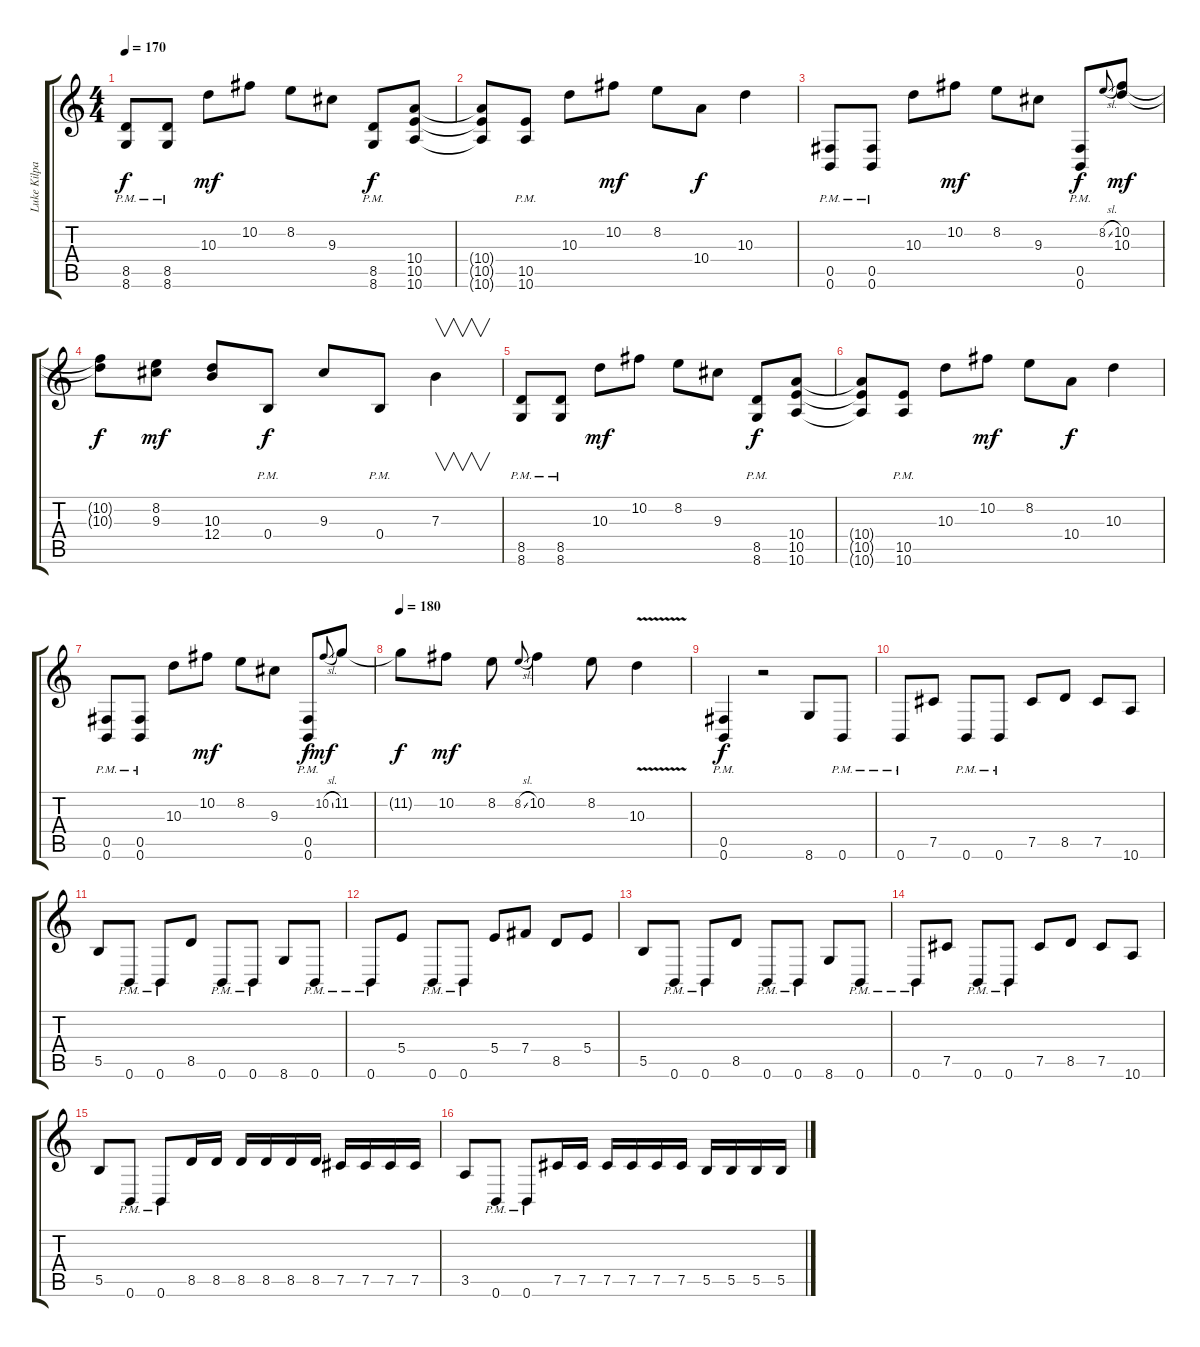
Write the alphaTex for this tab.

\track ("Luke Kilpatrick" "Luke Kilpa") {instrument distortionguitar}
\staff {score tabs}
\tuning (Db4 Ab3 E3 B2 Gb2 B1) {hide}
\ts (4 4)
\tempo 170
\clef g2
\ks c
(8.5{pm} 8.6{pm}).8{dy f} (8.5{pm} 8.6{pm}).8 10.3.8{dy mf} 10.2.8 8.2.8 9.3.8 (8.5{pm} 8.6{pm}).8{dy f} (10.4 10.5 10.6).8 |
(10.4{t} 10.5{t} 10.6{t}).8 (10.5{pm} 10.6{pm}).8 10.3.8 10.2.8{dy mf} 8.2.8 10.4.8{dy f} 10.3.4 |
(0.5{pm} 0.6{pm}).8 (0.5{pm} 0.6{pm}).8 10.3.8 10.2.8{dy mf} 8.2.8 9.3.8 (0.5{pm} 0.6{pm}).8{dy f} 8.2{sl}.8{gr onbeat} (10.2 10.3).8{dy mf} |
(10.2{t} 10.3{t}).8{dy f} (8.2 9.3).8{dy mf} (10.3 12.4).8 0.4{pm}.8{dy f} 9.3.8 0.4{pm}.8 7.3.4{v} |
(8.5{pm} 8.6{pm}).8 (8.5{pm} 8.6{pm}).8 10.3.8{dy mf} 10.2.8 8.2.8 9.3.8 (8.5{pm} 8.6{pm}).8{dy f} (10.4 10.5 10.6).8 |
(10.4{t} 10.5{t} 10.6{t}).8 (10.5{pm} 10.6{pm}).8 10.3.8 10.2.8{dy mf} 8.2.8 10.4.8{dy f} 10.3.4 |
(0.5{pm} 0.6{pm}).8 (0.5{pm} 0.6{pm}).8 10.3.8 10.2.8{dy mf} 8.2.8 9.3.8 (0.5{pm} 0.6{pm}).8{dy f} 10.2{sl}.8{gr onbeat dy mf} 11.2.8 |
\tempo 180
11.2{t}.8{dy f} 10.2.8{dy mf} 8.2.8 8.2{sl}.8{gr onbeat} 10.2.4 8.2.8 10.3{v}.4 |
(0.5{pm} 0.6{pm}).4{dy f} r.2 8.6.8 0.6{pm}.8 |
0.6{pm}.8 7.5.8 0.6{pm}.8 0.6{pm}.8 7.5.8 8.5.8 7.5.8 10.6.8 |
5.5.8 0.6{pm}.8 0.6{pm}.8 8.5.8 0.6{pm}.8 0.6{pm}.8 8.6.8 0.6{pm}.8 |
0.6{pm}.8 5.4.8 0.6{pm}.8 0.6{pm}.8 5.4.8 7.4.8 8.5.8 5.4.8 |
5.5.8 0.6{pm}.8 0.6{pm}.8 8.5.8 0.6{pm}.8 0.6{pm}.8 8.6.8 0.6{pm}.8 |
0.6{pm}.8 7.5.8 0.6{pm}.8 0.6{pm}.8 7.5.8 8.5.8 7.5.8 10.6.8 |
5.5.8 0.6{pm}.8 0.6{pm}.8 8.5.16 8.5.16 8.5.16 8.5.16 8.5.16 8.5.16 7.5.16 7.5.16 7.5.16 7.5.16 |
3.5.8 0.6{pm}.8 0.6{pm}.8 7.5.16 7.5.16 7.5.16 7.5.16 7.5.16 7.5.16 5.5.16 5.5.16 5.5.16 5.5.16
